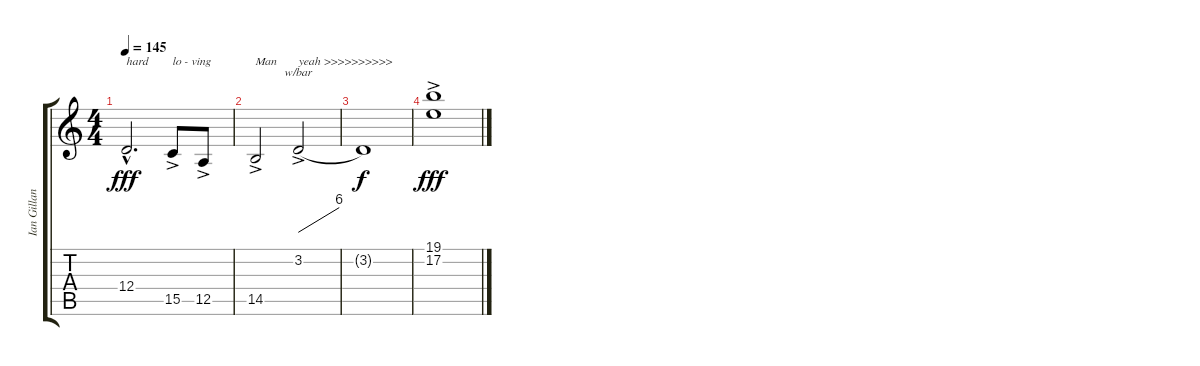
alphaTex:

\track ("Ian Gillan" "Ian Gillan") {instrument tenorsax}
\staff {score tabs}
\tuning (E4 B3 G3 D3 A2 E2) {hide}
\ts (4 4)
\tempo 145
\clef g2
\ks c
12.4{hac}.2{d txt "hard" dy fff} 15.5{ac}.8{txt "lo - ving"} 12.5{ac}.8 |
14.5{ac}.2{txt "Man"} 3.2{ac}.2{tbe (dive default 0 0 60 24) txt "yeah >>>>>>>>>>"} |
3.2{t}.1{dy f} |
(19.1{ac} 17.2{ac}).1{dy fff}
